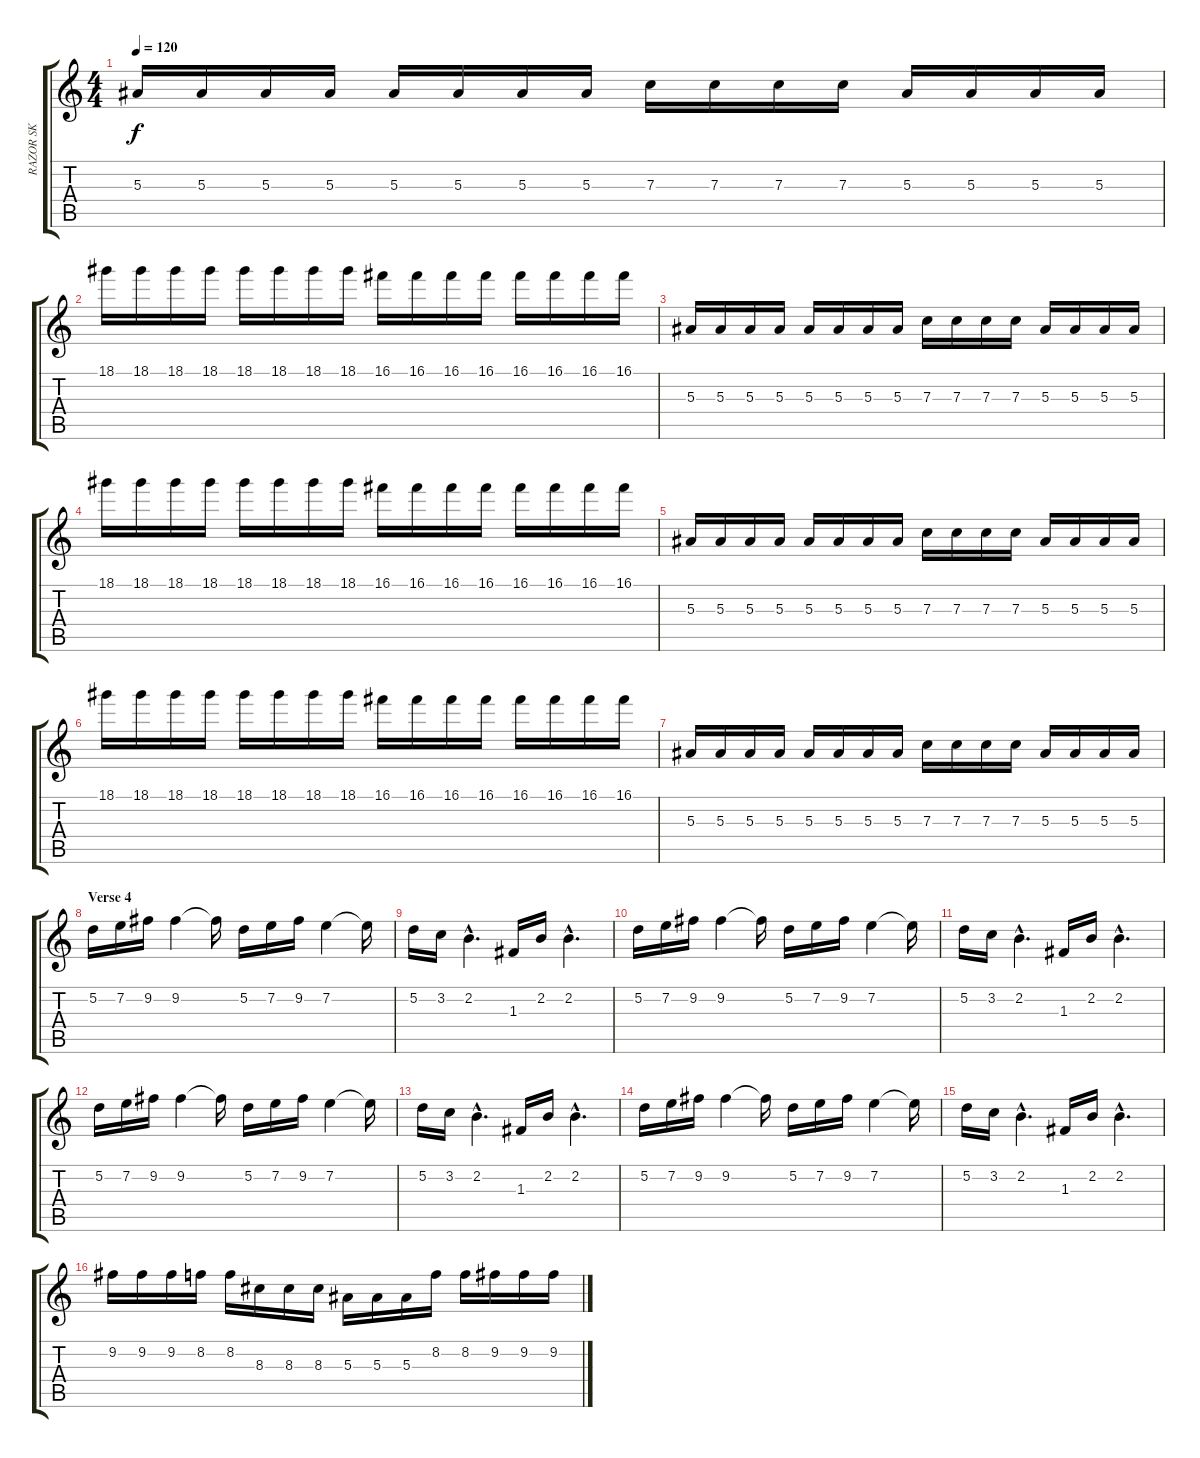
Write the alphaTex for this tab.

\track ("RAZOR SK" "RAZOR SK") {instrument distortionguitar}
\staff {score tabs}
\tuning (D4 A3 F3 C3 G2 C2) {hide}
\ts (4 4)
\tempo 120
\clef g2
\ks c
5.3.16{dy f} 5.3.16 5.3.16 5.3.16 5.3.16 5.3.16 5.3.16 5.3.16 7.3.16 7.3.16 7.3.16 7.3.16 5.3.16 5.3.16 5.3.16 5.3.16 |
18.1.16 18.1.16 18.1.16 18.1.16 18.1.16 18.1.16 18.1.16 18.1.16 16.1.16 16.1.16 16.1.16 16.1.16 16.1.16 16.1.16 16.1.16 16.1.16 |
5.3.16 5.3.16 5.3.16 5.3.16 5.3.16 5.3.16 5.3.16 5.3.16 7.3.16 7.3.16 7.3.16 7.3.16 5.3.16 5.3.16 5.3.16 5.3.16 |
18.1.16 18.1.16 18.1.16 18.1.16 18.1.16 18.1.16 18.1.16 18.1.16 16.1.16 16.1.16 16.1.16 16.1.16 16.1.16 16.1.16 16.1.16 16.1.16 |
5.3.16 5.3.16 5.3.16 5.3.16 5.3.16 5.3.16 5.3.16 5.3.16 7.3.16 7.3.16 7.3.16 7.3.16 5.3.16 5.3.16 5.3.16 5.3.16 |
18.1.16 18.1.16 18.1.16 18.1.16 18.1.16 18.1.16 18.1.16 18.1.16 16.1.16 16.1.16 16.1.16 16.1.16 16.1.16 16.1.16 16.1.16 16.1.16 |
5.3.16 5.3.16 5.3.16 5.3.16 5.3.16 5.3.16 5.3.16 5.3.16 7.3.16 7.3.16 7.3.16 7.3.16 5.3.16 5.3.16 5.3.16 5.3.16 |
\section ("" "Verse 4")
5.2.16 7.2.16 9.2.16 9.2.4 9.2{t}.16 5.2.16 7.2.16 9.2.16 7.2.4 7.2{t}.16 |
5.2.16 3.2.16 2.2{hac}.4{d} 1.3.16 2.2.16 2.2{hac}.4{d} |
5.2.16 7.2.16 9.2.16 9.2.4 9.2{t}.16 5.2.16 7.2.16 9.2.16 7.2.4 7.2{t}.16 |
5.2.16 3.2.16 2.2{hac}.4{d} 1.3.16 2.2.16 2.2{hac}.4{d} |
5.2.16 7.2.16 9.2.16 9.2.4 9.2{t}.16 5.2.16 7.2.16 9.2.16 7.2.4 7.2{t}.16 |
5.2.16 3.2.16 2.2{hac}.4{d} 1.3.16 2.2.16 2.2{hac}.4{d} |
5.2.16 7.2.16 9.2.16 9.2.4 9.2{t}.16 5.2.16 7.2.16 9.2.16 7.2.4 7.2{t}.16 |
5.2.16 3.2.16 2.2{hac}.4{d} 1.3.16 2.2.16 2.2{hac}.4{d} |
9.2.16 9.2.16 9.2.16 8.2.16 8.2.16 8.3.16 8.3.16 8.3.16 5.3.16 5.3.16 5.3.16 8.2.16 8.2.16 9.2.16 9.2.16 9.2.16
